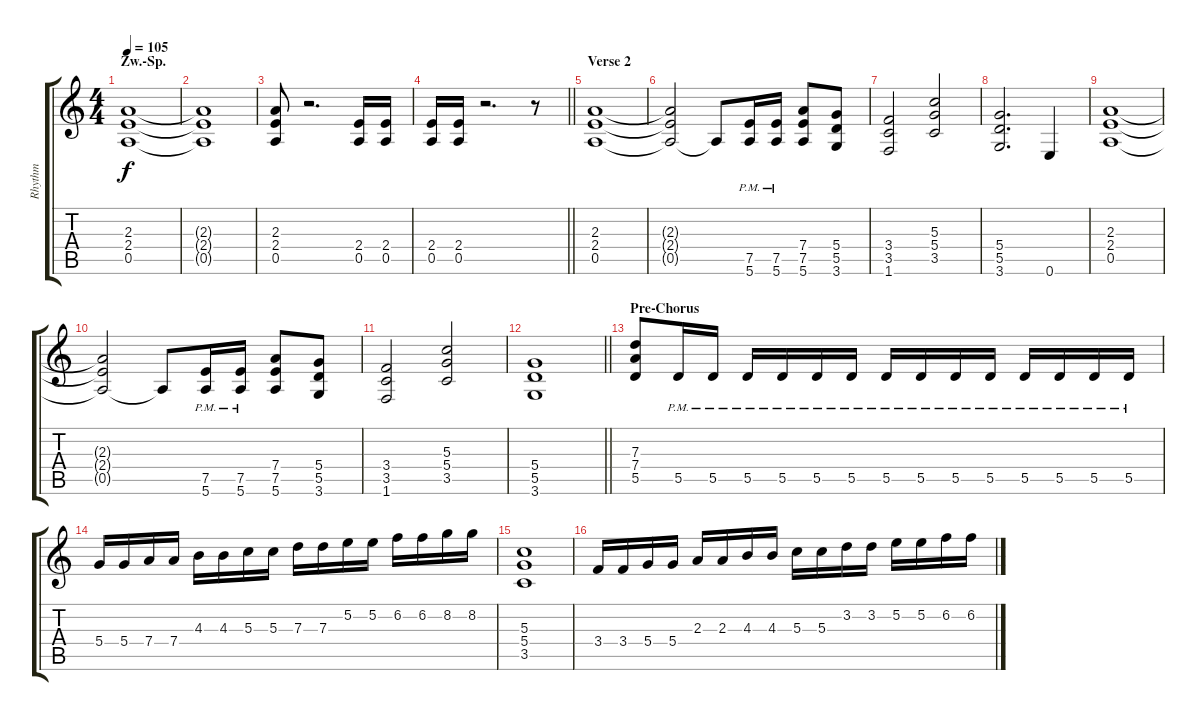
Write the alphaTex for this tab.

\track ("Rhythm" "Rhythm") {instrument distortionguitar}
\staff {score tabs}
\tuning (E4 B3 G3 D3 A2 E2) {hide}
\ts (4 4)
\section ("" "Zw.-Sp.")
\tempo 105
\clef g2
\ks c
(2.3 2.4 0.5).1{dy f} |
(2.3{t} 2.4{t} 0.5{t}).1 |
(2.3 2.4 0.5).8 r.2{d} (2.4 0.5).16 (2.4 0.5).16 |
\barLineRight lightlight
(2.4 0.5).16 (2.4 0.5).16 r.2{d} r.8 |
\section ("" "Verse 2")
(2.3 2.4 0.5).1 |
(2.3{t} 2.4{t} 0.5{t}).2 0.5{t}.8 (7.5{pm} 5.6{pm}).16 (7.5{pm} 5.6{pm}).16 (7.4 7.5 5.6).8 (5.4 5.5 3.6).8 |
(3.4 3.5 1.6).2 (5.3 5.4 3.5).2 |
(5.4 5.5 3.6).2{d} 0.6.4 |
(2.3 2.4 0.5).1 |
(2.3{t} 2.4{t} 0.5{t}).2 0.5{t}.8 (7.5{pm} 5.6{pm}).16 (7.5{pm} 5.6{pm}).16 (7.4 7.5 5.6).8 (5.4 5.5 3.6).8 |
(3.4 3.5 1.6).2 (5.3 5.4 3.5).2 |
\barLineRight lightlight
(5.4 5.5 3.6).1 |
\section ("" "Pre-Chorus")
(7.3 7.4 5.5).8 5.5{pm}.16 5.5{pm}.16 5.5{pm}.16 5.5{pm}.16 5.5{pm}.16 5.5{pm}.16 5.5{pm}.16 5.5{pm}.16 5.5{pm}.16 5.5{pm}.16 5.5{pm}.16 5.5{pm}.16 5.5{pm}.16 5.5{pm}.16 |
5.4.16 5.4.16 7.4.16 7.4.16 4.3.16 4.3.16 5.3.16 5.3.16 7.3.16 7.3.16 5.2.16 5.2.16 6.2.16 6.2.16 8.2.16 8.2.16 |
(5.3 5.4 3.5).1 |
3.4.16 3.4.16 5.4.16 5.4.16 2.3.16 2.3.16 4.3.16 4.3.16 5.3.16 5.3.16 3.2.16 3.2.16 5.2.16 5.2.16 6.2.16 6.2.16
